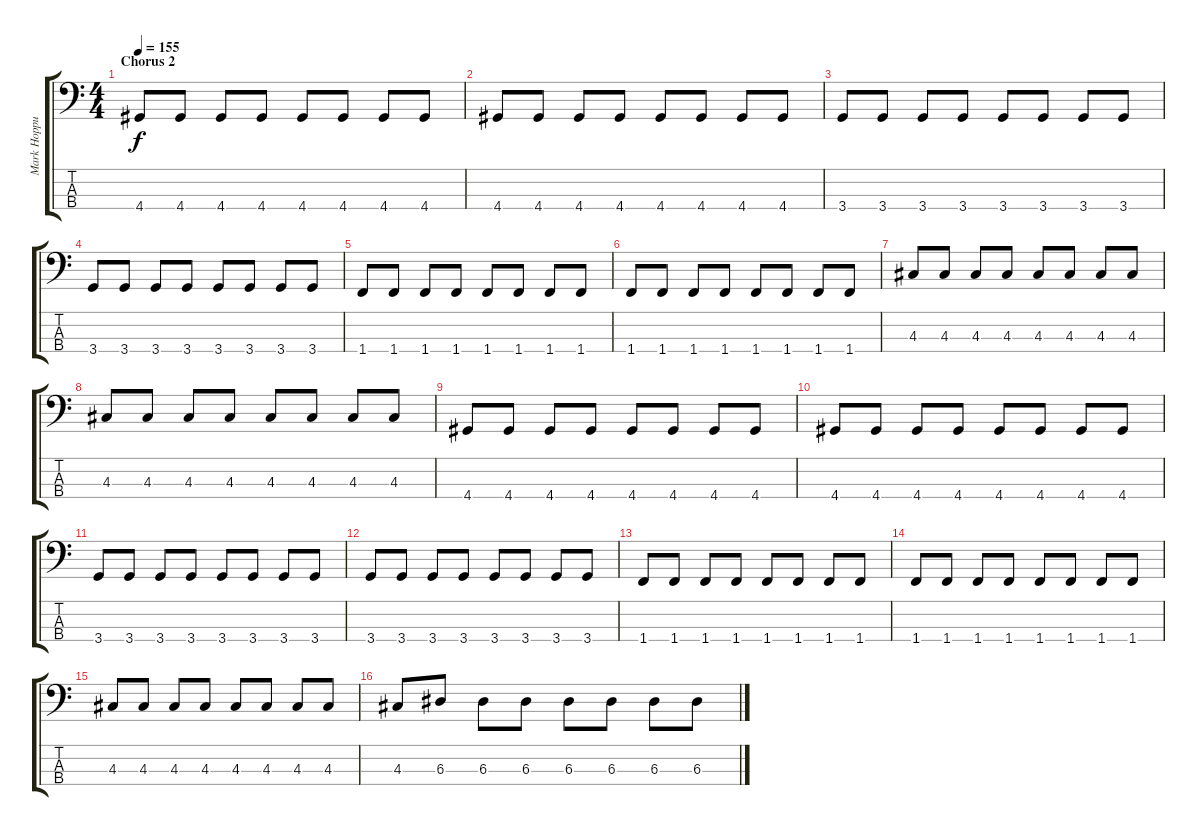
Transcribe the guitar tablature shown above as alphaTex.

\track ("Mark Hoppus Bass" "Mark Hoppu") {instrument electricbasspick}
\staff {score tabs}
\tuning (G2 D2 A1 E1) {hide}
\ts (4 4)
\section ("" "Chorus 2")
\tempo 155
\clef f4
\ks c
4.4.8{dy f instrument electricbasspick} 4.4.8 4.4.8 4.4.8 4.4.8 4.4.8 4.4.8 4.4.8 |
4.4.8 4.4.8 4.4.8 4.4.8 4.4.8 4.4.8 4.4.8 4.4.8 |
3.4.8 3.4.8 3.4.8 3.4.8 3.4.8 3.4.8 3.4.8 3.4.8 |
3.4.8 3.4.8 3.4.8 3.4.8 3.4.8 3.4.8 3.4.8 3.4.8 |
1.4.8 1.4.8 1.4.8 1.4.8 1.4.8 1.4.8 1.4.8 1.4.8 |
1.4.8 1.4.8 1.4.8 1.4.8 1.4.8 1.4.8 1.4.8 1.4.8 |
4.3.8 4.3.8 4.3.8 4.3.8 4.3.8 4.3.8 4.3.8 4.3.8 |
4.3.8 4.3.8 4.3.8 4.3.8 4.3.8 4.3.8 4.3.8 4.3.8 |
4.4.8 4.4.8 4.4.8 4.4.8 4.4.8 4.4.8 4.4.8 4.4.8 |
4.4.8 4.4.8 4.4.8 4.4.8 4.4.8 4.4.8 4.4.8 4.4.8 |
3.4.8 3.4.8 3.4.8 3.4.8 3.4.8 3.4.8 3.4.8 3.4.8 |
3.4.8 3.4.8 3.4.8 3.4.8 3.4.8 3.4.8 3.4.8 3.4.8 |
1.4.8 1.4.8 1.4.8 1.4.8 1.4.8 1.4.8 1.4.8 1.4.8 |
1.4.8 1.4.8 1.4.8 1.4.8 1.4.8 1.4.8 1.4.8 1.4.8 |
4.3.8 4.3.8 4.3.8 4.3.8 4.3.8 4.3.8 4.3.8 4.3.8 |
4.3.8 6.3.8 6.3.8 6.3.8 6.3.8 6.3.8 6.3.8 6.3.8
